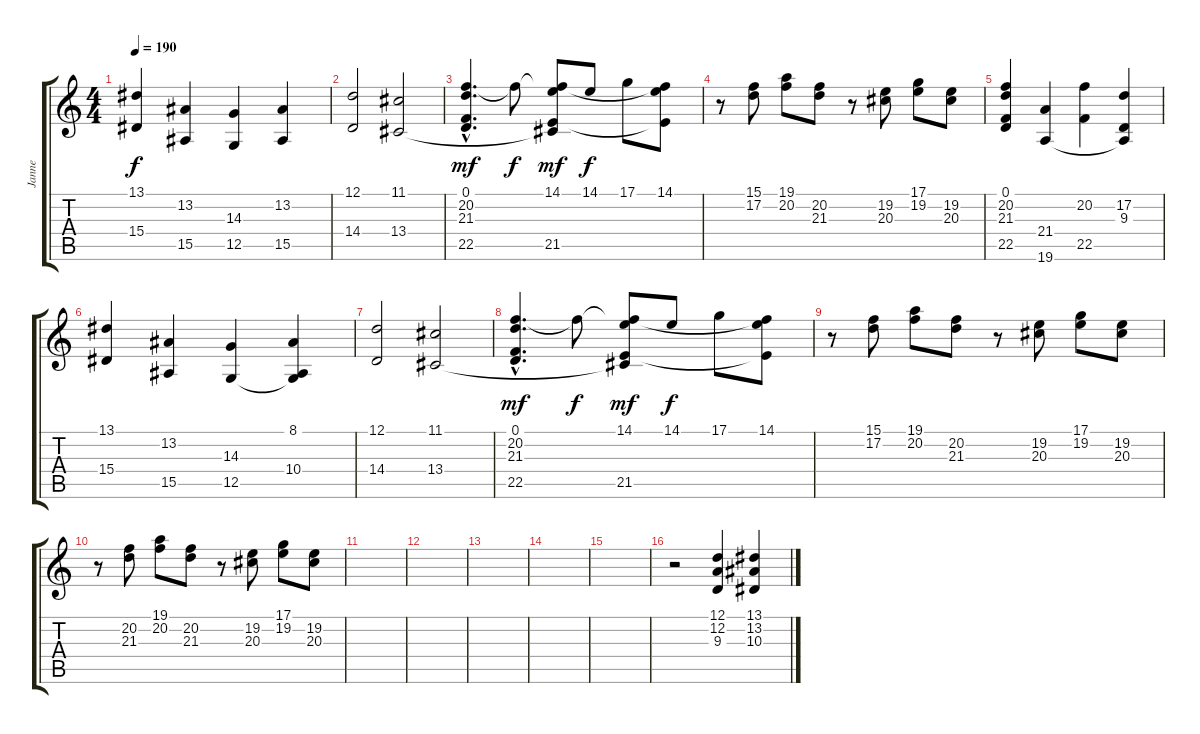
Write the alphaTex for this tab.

\track ("Janne" "Janne") {instrument stringensemble1}
\staff {score tabs}
\tuning (D4 A3 F3 C3 G2 D2) {hide}
\ts (4 4)
\tempo 190
\clef g2
\ks c
(13.1 15.4).4{dy f} (13.2 15.5).4 (14.3 12.5).4 (13.2 15.5).4 |
(12.1 14.4).2 (11.1 13.4).2 |
(0.1{hac} 20.2{hac} 21.3{hac} 22.5{hac}).4{d dy mf} 20.2{t}.8{dy f} (14.1 20.2{t} 13.4{t} 21.5).8{dy mf} 14.1.8{dy f} 17.1.8 (14.1 20.2{t} 21.5{t}).8 |
r.8 (15.1 17.2).8 (19.1 20.2).8 (20.2 21.3).8 r.8 (19.2 20.3).8 (17.1 19.2).8 (19.2 20.3).8 |
(0.1 20.2 21.3 22.5).4 (21.4 19.6).4 (20.2 22.5).4 (17.2 9.3 19.6{t}).4 |
(13.1 15.4).4 (13.2 15.5).4 (14.3 12.5).4 (8.1 10.4 12.5{t}).4 |
(12.1 14.4).2 (11.1 13.4).2 |
(0.1{hac} 20.2{hac} 21.3{hac} 22.5{hac}).4{d dy mf} 20.2{t}.8{dy f} (14.1 20.2{t} 13.4{t} 21.5).8{dy mf} 14.1.8{dy f} 17.1.8 (14.1 20.2{t} 21.5{t}).8 |
r.8 (15.1 17.2).8 (19.1 20.2).8 (20.2 21.3).8 r.8 (19.2 20.3).8 (17.1 19.2).8 (19.2 20.3).8 |
r.8 (20.2 21.3).8 (19.1 20.2).8 (20.2 21.3).8 r.8 (19.2 20.3).8 (17.1 19.2).8 (19.2 20.3).8 |
|
|
|
|
|
r.2{instrument orchestrahit} (12.1 12.2 9.3).4 (13.1 13.2 10.3).4
